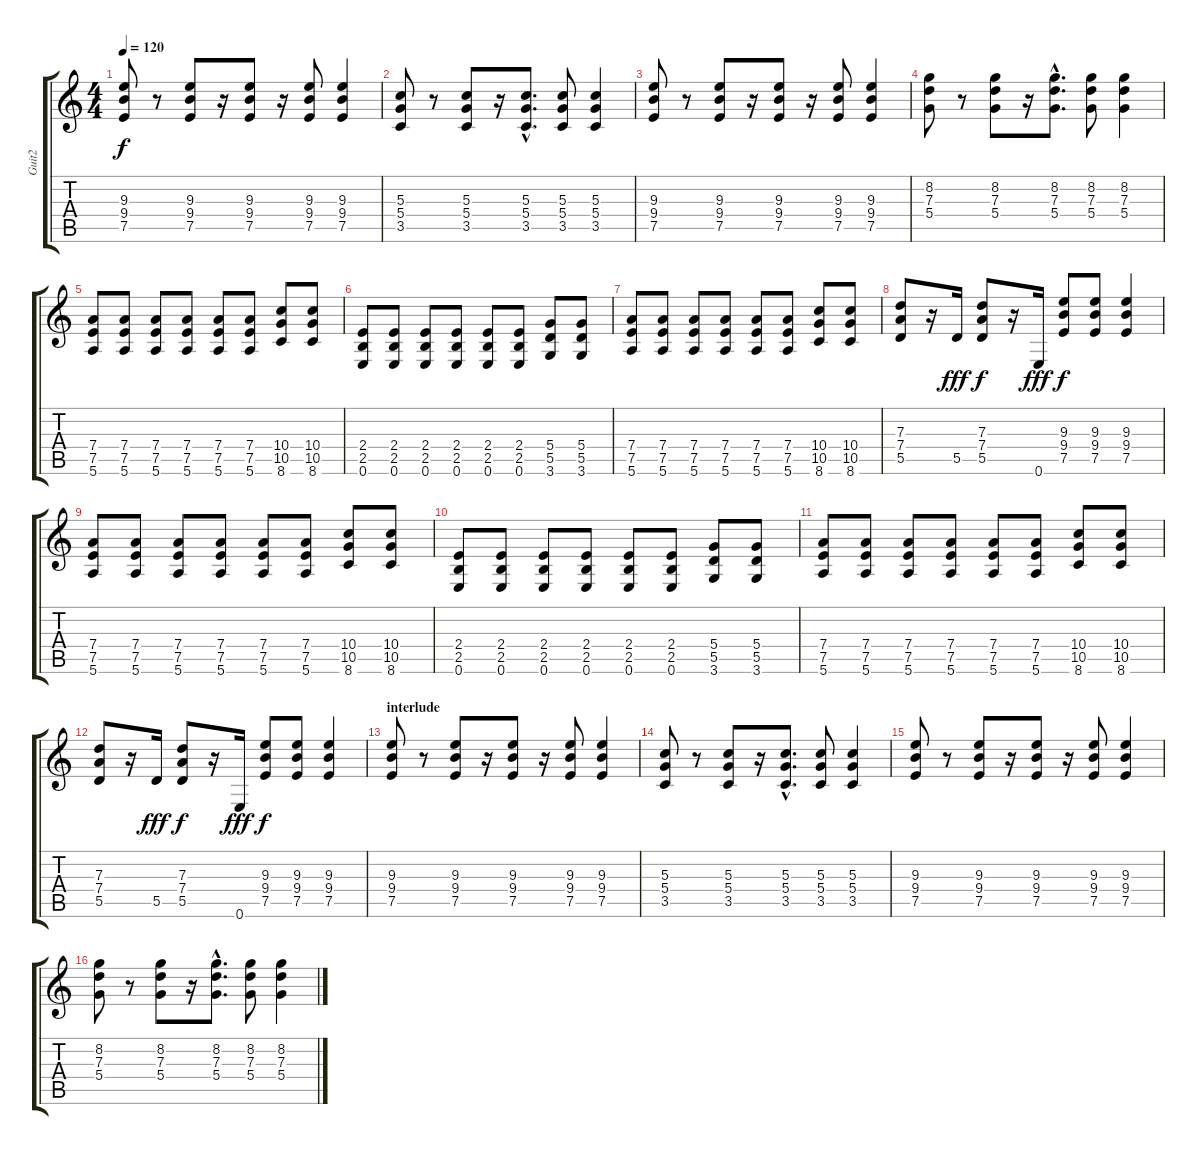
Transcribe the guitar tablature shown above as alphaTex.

\track ("Guit2" "Guit2") {instrument overdrivenguitar}
\staff {score tabs}
\tuning (E4 B3 G3 D3 A2 E2) {hide}
\ts (4 4)
\tempo 120
\clef g2
\ks c
(9.3 9.4 7.5).8{dy f} r.8 (9.3 9.4 7.5).8 r.16 (9.3 9.4 7.5).8 r.16 (9.3 9.4 7.5).8 (9.3 9.4 7.5).4 |
(5.3 5.4 3.5).8 r.8 (5.3 5.4 3.5).8 r.16 (5.3{hac} 5.4{hac} 3.5{hac}).8{d} (5.3 5.4 3.5).8 (5.3 5.4 3.5).4 |
(9.3 9.4 7.5).8 r.8 (9.3 9.4 7.5).8 r.16 (9.3 9.4 7.5).8 r.16 (9.3 9.4 7.5).8 (9.3 9.4 7.5).4 |
(8.2 7.3 5.4).8 r.8 (8.2 7.3 5.4).8 r.16 (8.2{hac} 7.3{hac} 5.4{hac}).8{d} (8.2 7.3 5.4).8 (8.2 7.3 5.4).4 |
(7.4 7.5 5.6).8 (7.4 7.5 5.6).8 (7.4 7.5 5.6).8 (7.4 7.5 5.6).8 (7.4 7.5 5.6).8 (7.4 7.5 5.6).8 (10.4 10.5 8.6).8 (10.4 10.5 8.6).8 |
(2.4 2.5 0.6).8 (2.4 2.5 0.6).8 (2.4 2.5 0.6).8 (2.4 2.5 0.6).8 (2.4 2.5 0.6).8 (2.4 2.5 0.6).8 (5.4 5.5 3.6).8 (5.4 5.5 3.6).8 |
(7.4 7.5 5.6).8 (7.4 7.5 5.6).8 (7.4 7.5 5.6).8 (7.4 7.5 5.6).8 (7.4 7.5 5.6).8 (7.4 7.5 5.6).8 (10.4 10.5 8.6).8 (10.4 10.5 8.6).8 |
(7.3 7.4 5.5).8 r.16 5.5.16{dy fff} (7.3 7.4 5.5).8{dy f} r.16 0.6.16{dy fff} (9.3 9.4 7.5).8{dy f} (9.3 9.4 7.5).8 (9.3 9.4 7.5).4 |
(7.4 7.5 5.6).8 (7.4 7.5 5.6).8 (7.4 7.5 5.6).8 (7.4 7.5 5.6).8 (7.4 7.5 5.6).8 (7.4 7.5 5.6).8 (10.4 10.5 8.6).8 (10.4 10.5 8.6).8 |
(2.4 2.5 0.6).8 (2.4 2.5 0.6).8 (2.4 2.5 0.6).8 (2.4 2.5 0.6).8 (2.4 2.5 0.6).8 (2.4 2.5 0.6).8 (5.4 5.5 3.6).8 (5.4 5.5 3.6).8 |
(7.4 7.5 5.6).8 (7.4 7.5 5.6).8 (7.4 7.5 5.6).8 (7.4 7.5 5.6).8 (7.4 7.5 5.6).8 (7.4 7.5 5.6).8 (10.4 10.5 8.6).8 (10.4 10.5 8.6).8 |
(7.3 7.4 5.5).8 r.16 5.5.16{dy fff} (7.3 7.4 5.5).8{dy f} r.16 0.6.16{dy fff} (9.3 9.4 7.5).8{dy f} (9.3 9.4 7.5).8 (9.3 9.4 7.5).4 |
\section ("" "interlude")
(9.3 9.4 7.5).8 r.8 (9.3 9.4 7.5).8 r.16 (9.3 9.4 7.5).8 r.16 (9.3 9.4 7.5).8 (9.3 9.4 7.5).4 |
(5.3 5.4 3.5).8 r.8 (5.3 5.4 3.5).8 r.16 (5.3{hac} 5.4{hac} 3.5{hac}).8{d} (5.3 5.4 3.5).8 (5.3 5.4 3.5).4 |
(9.3 9.4 7.5).8 r.8 (9.3 9.4 7.5).8 r.16 (9.3 9.4 7.5).8 r.16 (9.3 9.4 7.5).8 (9.3 9.4 7.5).4 |
(8.2 7.3 5.4).8 r.8 (8.2 7.3 5.4).8 r.16 (8.2{hac} 7.3{hac} 5.4{hac}).8{d} (8.2 7.3 5.4).8 (8.2 7.3 5.4).4
